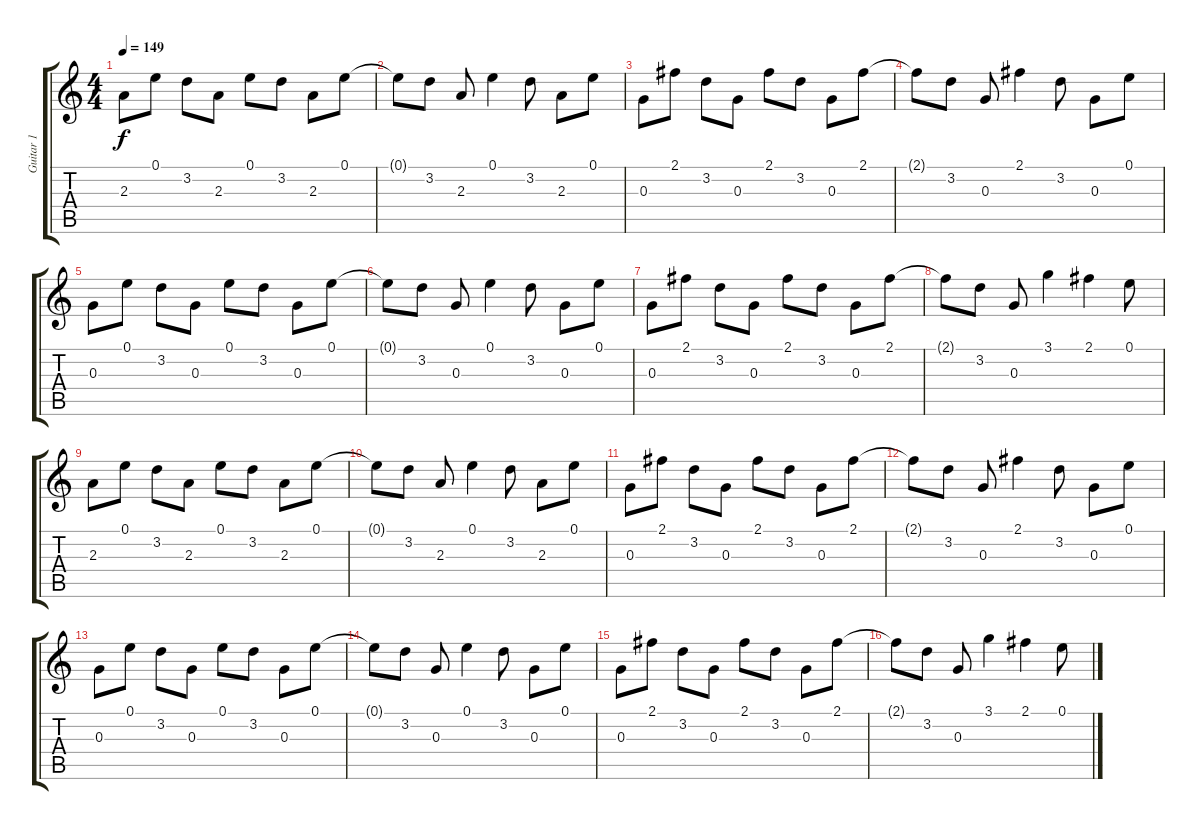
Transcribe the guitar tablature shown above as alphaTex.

\track ("Guitar 1" "Guitar 1") {instrument electricguitarclean}
\staff {score tabs}
\tuning (E4 B3 G3 D3 A2 E2) {hide}
\ts (4 4)
\tempo 149
\clef g2
\ks c
2.3.8{dy f} 0.1.8 3.2.8 2.3.8 0.1.8 3.2.8 2.3.8 0.1.8 |
0.1{t}.8 3.2.8 2.3.8 0.1.4 3.2.8 2.3.8 0.1.8 |
0.3.8 2.1.8 3.2.8 0.3.8 2.1.8 3.2.8 0.3.8 2.1.8 |
2.1{t}.8 3.2.8 0.3.8 2.1.4 3.2.8 0.3.8 0.1.8 |
0.3.8 0.1.8 3.2.8 0.3.8 0.1.8 3.2.8 0.3.8 0.1.8 |
0.1{t}.8 3.2.8 0.3.8 0.1.4 3.2.8 0.3.8 0.1.8 |
0.3.8 2.1.8 3.2.8 0.3.8 2.1.8 3.2.8 0.3.8 2.1.8 |
2.1{t}.8 3.2.8 0.3.8 3.1.4 2.1.4 0.1.8 |
2.3.8 0.1.8 3.2.8 2.3.8 0.1.8 3.2.8 2.3.8 0.1.8 |
0.1{t}.8 3.2.8 2.3.8 0.1.4 3.2.8 2.3.8 0.1.8 |
0.3.8 2.1.8 3.2.8 0.3.8 2.1.8 3.2.8 0.3.8 2.1.8 |
2.1{t}.8 3.2.8 0.3.8 2.1.4 3.2.8 0.3.8 0.1.8 |
0.3.8 0.1.8 3.2.8 0.3.8 0.1.8 3.2.8 0.3.8 0.1.8 |
0.1{t}.8 3.2.8 0.3.8 0.1.4 3.2.8 0.3.8 0.1.8 |
0.3.8 2.1.8 3.2.8 0.3.8 2.1.8 3.2.8 0.3.8 2.1.8 |
2.1{t}.8 3.2.8 0.3.8 3.1.4 2.1.4 0.1.8
